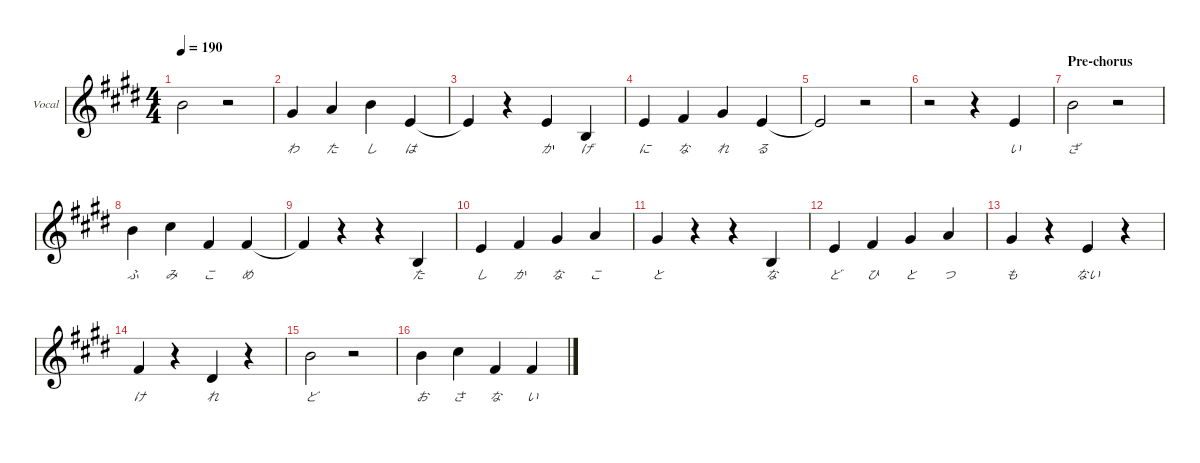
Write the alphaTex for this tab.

\defaultSystemsLayout 4
\hideDynamics
\bracketExtendMode nobrackets
\firstSystemTrackNameOrientation horizontal
\track ("Vocal" "Vocal") {defaultSystemsLayout 4 mute instrument lead7fifths}
\staff {score}
\tuning (E4 B3 G3 D3 A2 E2)
\ts (4 4)
\tempo 190
\clef g2
\ks e
7.1{t acc forcenatural}.2{dy f} r.2 |
4.1{acc #}.4{lyrics (0 "わ") lyrics (1 "") lyrics (2 "") lyrics (3 "") lyrics (4 "")} 5.1{acc forcenatural}.4{lyrics (0 "た") lyrics (1 "") lyrics (2 "") lyrics (3 "") lyrics (4 "")} 7.1{acc forcenatural}.4{lyrics (0 "し") lyrics (1 "") lyrics (2 "") lyrics (3 "") lyrics (4 "")} 0.1{acc forcenatural}.4{lyrics (0 "は") lyrics (1 "") lyrics (2 "") lyrics (3 "") lyrics (4 "")} |
0.1{t acc forcenatural}.4 r.4 0.1{acc forcenatural}.4{lyrics (0 "か") lyrics (1 "") lyrics (2 "") lyrics (3 "") lyrics (4 "")} 0.2{acc forcenatural}.4{lyrics (0 "げ") lyrics (1 "") lyrics (2 "") lyrics (3 "") lyrics (4 "")} |
0.1{acc forcenatural}.4{lyrics (0 "に") lyrics (1 "") lyrics (2 "") lyrics (3 "") lyrics (4 "")} 2.1{acc #}.4{lyrics (0 "な") lyrics (1 "") lyrics (2 "") lyrics (3 "") lyrics (4 "")} 4.1{acc #}.4{lyrics (0 "れ") lyrics (1 "") lyrics (2 "") lyrics (3 "") lyrics (4 "")} 0.1{acc forcenatural}.4{lyrics (0 "る") lyrics (1 "") lyrics (2 "") lyrics (3 "") lyrics (4 "")} |
0.1{t acc forcenatural}.2 r.2 |
r.2 r.4 0.1{acc forcenatural}.4{lyrics (0 "い") lyrics (1 "") lyrics (2 "") lyrics (3 "") lyrics (4 "")} |
\section ("" "Pre-chorus")
7.1{acc forcenatural}.2{lyrics (0 "ざ") lyrics (1 "") lyrics (2 "") lyrics (3 "") lyrics (4 "")} r.2 |
7.1{acc forcenatural}.4{lyrics (0 "ふ") lyrics (1 "") lyrics (2 "") lyrics (3 "") lyrics (4 "")} 9.1{acc #}.4{lyrics (0 "み") lyrics (1 "") lyrics (2 "") lyrics (3 "") lyrics (4 "")} 2.1{acc #}.4{lyrics (0 "こ") lyrics (1 "") lyrics (2 "") lyrics (3 "") lyrics (4 "")} 2.1{acc #}.4{lyrics (0 "め") lyrics (1 "") lyrics (2 "") lyrics (3 "") lyrics (4 "")} |
2.1{t acc #}.4 r.4 r.4 0.2{acc forcenatural}.4{lyrics (0 "た") lyrics (1 "") lyrics (2 "") lyrics (3 "") lyrics (4 "")} |
0.1{acc forcenatural}.4{lyrics (0 "し") lyrics (1 "") lyrics (2 "") lyrics (3 "") lyrics (4 "")} 2.1{acc #}.4{lyrics (0 "か") lyrics (1 "") lyrics (2 "") lyrics (3 "") lyrics (4 "")} 4.1{acc #}.4{lyrics (0 "な") lyrics (1 "") lyrics (2 "") lyrics (3 "") lyrics (4 "")} 5.1{acc forcenatural}.4{lyrics (0 "こ") lyrics (1 "") lyrics (2 "") lyrics (3 "") lyrics (4 "")} |
4.1{acc #}.4{lyrics (0 "と") lyrics (1 "") lyrics (2 "") lyrics (3 "") lyrics (4 "")} r.4 r.4 0.2{acc forcenatural}.4{lyrics (0 "な") lyrics (1 "") lyrics (2 "") lyrics (3 "") lyrics (4 "")} |
0.1{acc forcenatural}.4{lyrics (0 "ど") lyrics (1 "") lyrics (2 "") lyrics (3 "") lyrics (4 "")} 2.1{acc #}.4{lyrics (0 "ひ") lyrics (1 "") lyrics (2 "") lyrics (3 "") lyrics (4 "")} 4.1{acc #}.4{lyrics (0 "と") lyrics (1 "") lyrics (2 "") lyrics (3 "") lyrics (4 "")} 5.1{acc forcenatural}.4{lyrics (0 "つ") lyrics (1 "") lyrics (2 "") lyrics (3 "") lyrics (4 "")} |
4.1{acc #}.4{lyrics (0 "も") lyrics (1 "") lyrics (2 "") lyrics (3 "") lyrics (4 "")} r.4 0.1{acc forcenatural}.4{lyrics (0 "ない") lyrics (1 "") lyrics (2 "") lyrics (3 "") lyrics (4 "")} r.4 |
2.1{acc #}.4{lyrics (0 "け") lyrics (1 "") lyrics (2 "") lyrics (3 "") lyrics (4 "")} r.4 4.2{acc #}.4{lyrics (0 "れ") lyrics (1 "") lyrics (2 "") lyrics (3 "") lyrics (4 "")} r.4 |
7.1{acc forcenatural}.2{lyrics (0 "ど") lyrics (1 "") lyrics (2 "") lyrics (3 "") lyrics (4 "")} r.2 |
7.1{acc forcenatural}.4{lyrics (0 "お") lyrics (1 "") lyrics (2 "") lyrics (3 "") lyrics (4 "")} 9.1{acc #}.4{lyrics (0 "さ") lyrics (1 "") lyrics (2 "") lyrics (3 "") lyrics (4 "")} 2.1{acc #}.4{lyrics (0 "な") lyrics (1 "") lyrics (2 "") lyrics (3 "") lyrics (4 "")} 2.1{acc #}.4{lyrics (0 "い") lyrics (1 "") lyrics (2 "") lyrics (3 "") lyrics (4 "")}
